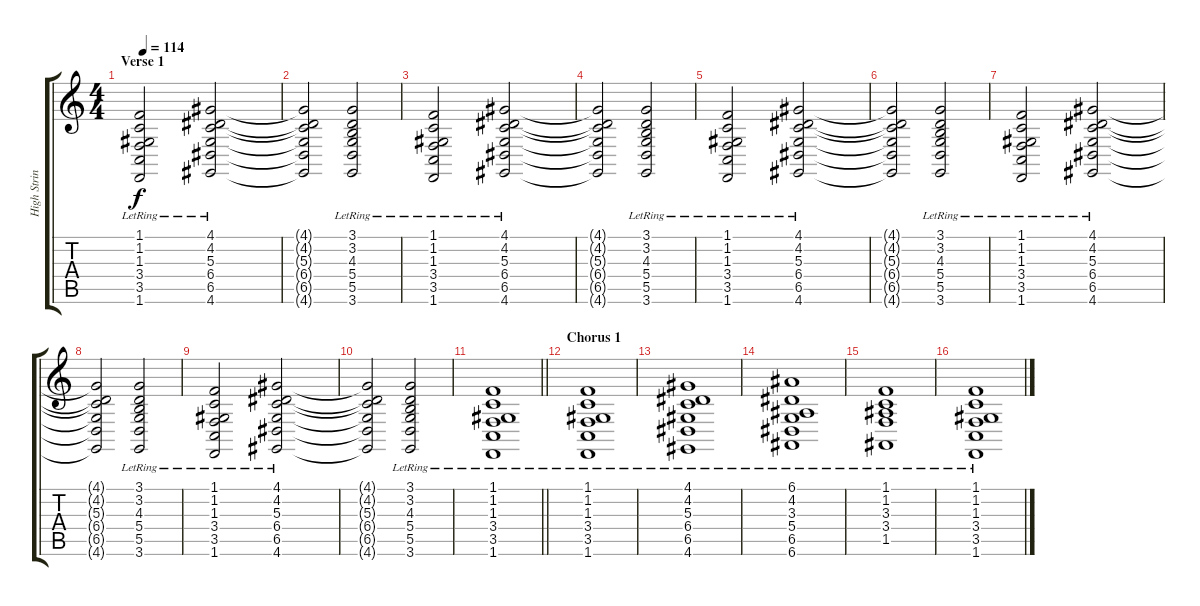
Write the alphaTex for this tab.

\track ("High String" "High Strin") {instrument stringensemble1}
\staff {score tabs}
\tuning (E4 B3 G3 D3 A2 E2) {hide}
\ts (4 4)
\section ("" "Verse 1")
\tempo 114
\clef g2
\ks c
(1.1 1.2 1.3 3.4{lr} 3.5{lr} 1.6{lr}).2{dy f volume 6} (4.1{lr} 4.2{lr} 5.3{lr} 6.4{lr} 6.5{lr} 4.6{lr}).2 |
(4.1{t} 4.2{t} 5.3{t} 6.4{t} 6.5{t} 4.6{t}).2 (3.1{lr} 3.2{lr} 4.3{lr} 5.4{lr} 5.5{lr} 3.6{lr}).2 |
(1.1 1.2 1.3 3.4{lr} 3.5{lr} 1.6{lr}).2 (4.1{lr} 4.2{lr} 5.3{lr} 6.4{lr} 6.5{lr} 4.6{lr}).2 |
(4.1{t} 4.2{t} 5.3{t} 6.4{t} 6.5{t} 4.6{t}).2 (3.1{lr} 3.2{lr} 4.3{lr} 5.4{lr} 5.5{lr} 3.6{lr}).2 |
(1.1 1.2 1.3 3.4{lr} 3.5{lr} 1.6{lr}).2 (4.1{lr} 4.2{lr} 5.3{lr} 6.4{lr} 6.5{lr} 4.6{lr}).2 |
(4.1{t} 4.2{t} 5.3{t} 6.4{t} 6.5{t} 4.6{t}).2 (3.1{lr} 3.2{lr} 4.3{lr} 5.4{lr} 5.5{lr} 3.6{lr}).2 |
(1.1 1.2 1.3 3.4{lr} 3.5{lr} 1.6{lr}).2 (4.1{lr} 4.2{lr} 5.3{lr} 6.4{lr} 6.5{lr} 4.6{lr}).2 |
(4.1{t} 4.2{t} 5.3{t} 6.4{t} 6.5{t} 4.6{t}).2 (3.1{lr} 3.2{lr} 4.3{lr} 5.4{lr} 5.5{lr} 3.6{lr}).2 |
(1.1 1.2 1.3 3.4{lr} 3.5{lr} 1.6{lr}).2 (4.1{lr} 4.2{lr} 5.3{lr} 6.4{lr} 6.5{lr} 4.6{lr}).2 |
(4.1{t} 4.2{t} 5.3{t} 6.4{t} 6.5{t} 4.6{t}).2 (3.1{lr} 3.2{lr} 4.3{lr} 5.4{lr} 5.5{lr} 3.6{lr}).2 |
\barLineRight lightlight
(1.1{lr} 1.2{lr} 1.3{lr} 3.4{lr} 3.5{lr} 1.6{lr}).1 |
\section ("" "Chorus 1")
(1.1{lr} 1.2{lr} 1.3{lr} 3.4{lr} 3.5{lr} 1.6{lr}).1{volume 9} |
(4.1{lr} 4.2{lr} 5.3{lr} 6.4{lr} 6.5{lr} 4.6{lr}).1 |
(6.1{lr} 4.2{lr} 3.3{lr} 5.4{lr} 6.5{lr} 6.6{lr}).1 |
(1.1 1.2 3.3{lr} 3.4{lr} 1.5{lr}).1 |
(1.1{lr} 1.2{lr} 1.3{lr} 3.4{lr} 3.5{lr} 1.6{lr}).1{volume 9}
